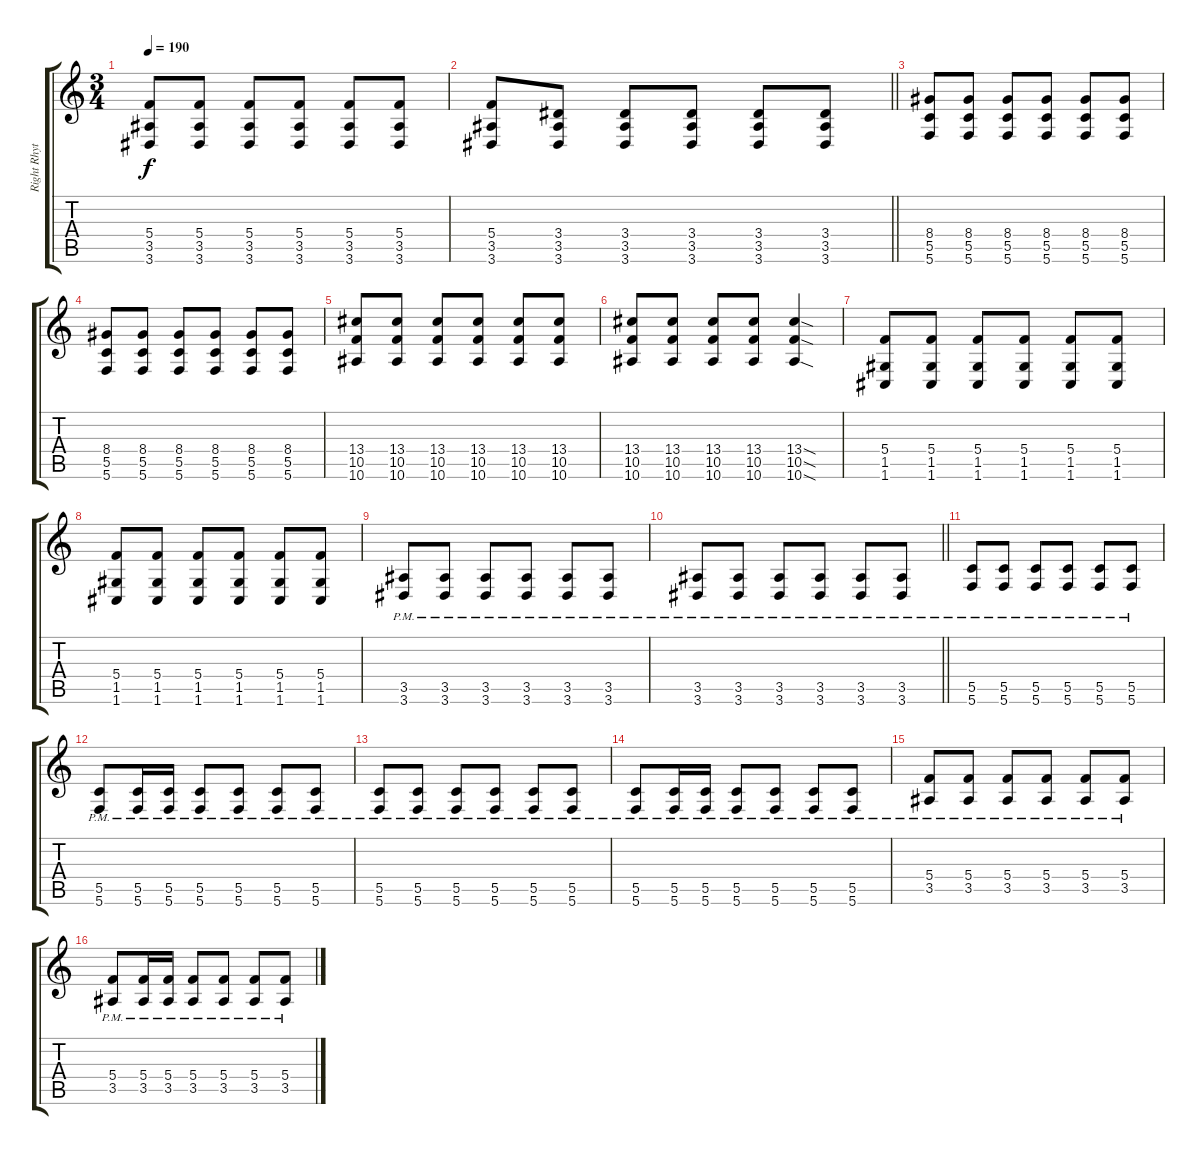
\track ("Right Rhythm" "Right Rhyt") {instrument distortionguitar}
\staff {score tabs}
\tuning (D4 A3 F3 C3 G2 C2) {hide}
\ts (3 4)
\tempo 190
\clef g2
\ks c
(5.4 3.5 3.6).8{dy f} (5.4 3.5 3.6).8 (5.4 3.5 3.6).8 (5.4 3.5 3.6).8 (5.4 3.5 3.6).8 (5.4 3.5 3.6).8 |
\barLineRight lightlight
(5.4 3.5 3.6).8 (3.4 3.5 3.6).8 (3.4 3.5 3.6).8 (3.4 3.5 3.6).8 (3.4 3.5 3.6).8 (3.4 3.5 3.6).8 |
\section ("" "")
(8.4 5.5 5.6).8 (8.4 5.5 5.6).8 (8.4 5.5 5.6).8 (8.4 5.5 5.6).8 (8.4 5.5 5.6).8 (8.4 5.5 5.6).8 |
(8.4 5.5 5.6).8 (8.4 5.5 5.6).8 (8.4 5.5 5.6).8 (8.4 5.5 5.6).8 (8.4 5.5 5.6).8 (8.4 5.5 5.6).8 |
(13.4 10.5 10.6).8 (13.4 10.5 10.6).8 (13.4 10.5 10.6).8 (13.4 10.5 10.6).8 (13.4 10.5 10.6).8 (13.4 10.5 10.6).8 |
(13.4 10.5 10.6).8 (13.4 10.5 10.6).8 (13.4 10.5 10.6).8 (13.4 10.5 10.6).8 (13.4{sod} 10.5{sod} 10.6{sod}).4 |
(5.4 1.5 1.6).8 (5.4 1.5 1.6).8 (5.4 1.5 1.6).8 (5.4 1.5 1.6).8 (5.4 1.5 1.6).8 (5.4 1.5 1.6).8 |
(5.4 1.5 1.6).8 (5.4 1.5 1.6).8 (5.4 1.5 1.6).8 (5.4 1.5 1.6).8 (5.4 1.5 1.6).8 (5.4 1.5 1.6).8 |
(3.5{pm} 3.6{pm}).8 (3.5{pm} 3.6{pm}).8 (3.5{pm} 3.6{pm}).8 (3.5{pm} 3.6{pm}).8 (3.5{pm} 3.6{pm}).8 (3.5{pm} 3.6{pm}).8 |
\barLineRight lightlight
(3.5{pm} 3.6{pm}).8 (3.5{pm} 3.6{pm}).8 (3.5{pm} 3.6{pm}).8 (3.5{pm} 3.6{pm}).8 (3.5{pm} 3.6{pm}).8 (3.5{pm} 3.6{pm}).8 |
\section ("" "")
(5.5{pm} 5.6{pm}).8 (5.5{pm} 5.6{pm}).8 (5.5{pm} 5.6{pm}).8 (5.5{pm} 5.6{pm}).8 (5.5{pm} 5.6{pm}).8 (5.5{pm} 5.6{pm}).8 |
(5.5{pm} 5.6{pm}).8 (5.5{pm} 5.6{pm}).16 (5.5{pm} 5.6{pm}).16 (5.5{pm} 5.6{pm}).8 (5.5{pm} 5.6{pm}).8 (5.5{pm} 5.6{pm}).8 (5.5{pm} 5.6{pm}).8 |
(5.5{pm} 5.6{pm}).8 (5.5{pm} 5.6{pm}).8 (5.5{pm} 5.6{pm}).8 (5.5{pm} 5.6{pm}).8 (5.5{pm} 5.6{pm}).8 (5.5{pm} 5.6{pm}).8 |
(5.5{pm} 5.6{pm}).8 (5.5{pm} 5.6{pm}).16 (5.5{pm} 5.6{pm}).16 (5.5{pm} 5.6{pm}).8 (5.5{pm} 5.6{pm}).8 (5.5{pm} 5.6{pm}).8 (5.5{pm} 5.6{pm}).8 |
(5.4{pm} 3.5{pm}).8 (5.4{pm} 3.5{pm}).8 (5.4{pm} 3.5{pm}).8 (5.4{pm} 3.5{pm}).8 (5.4{pm} 3.5{pm}).8 (5.4{pm} 3.5{pm}).8 |
(5.4{pm} 3.5{pm}).8 (5.4{pm} 3.5{pm}).16 (5.4{pm} 3.5{pm}).16 (5.4{pm} 3.5{pm}).8 (5.4{pm} 3.5{pm}).8 (5.4{pm} 3.5{pm}).8 (5.4{pm} 3.5{pm}).8
